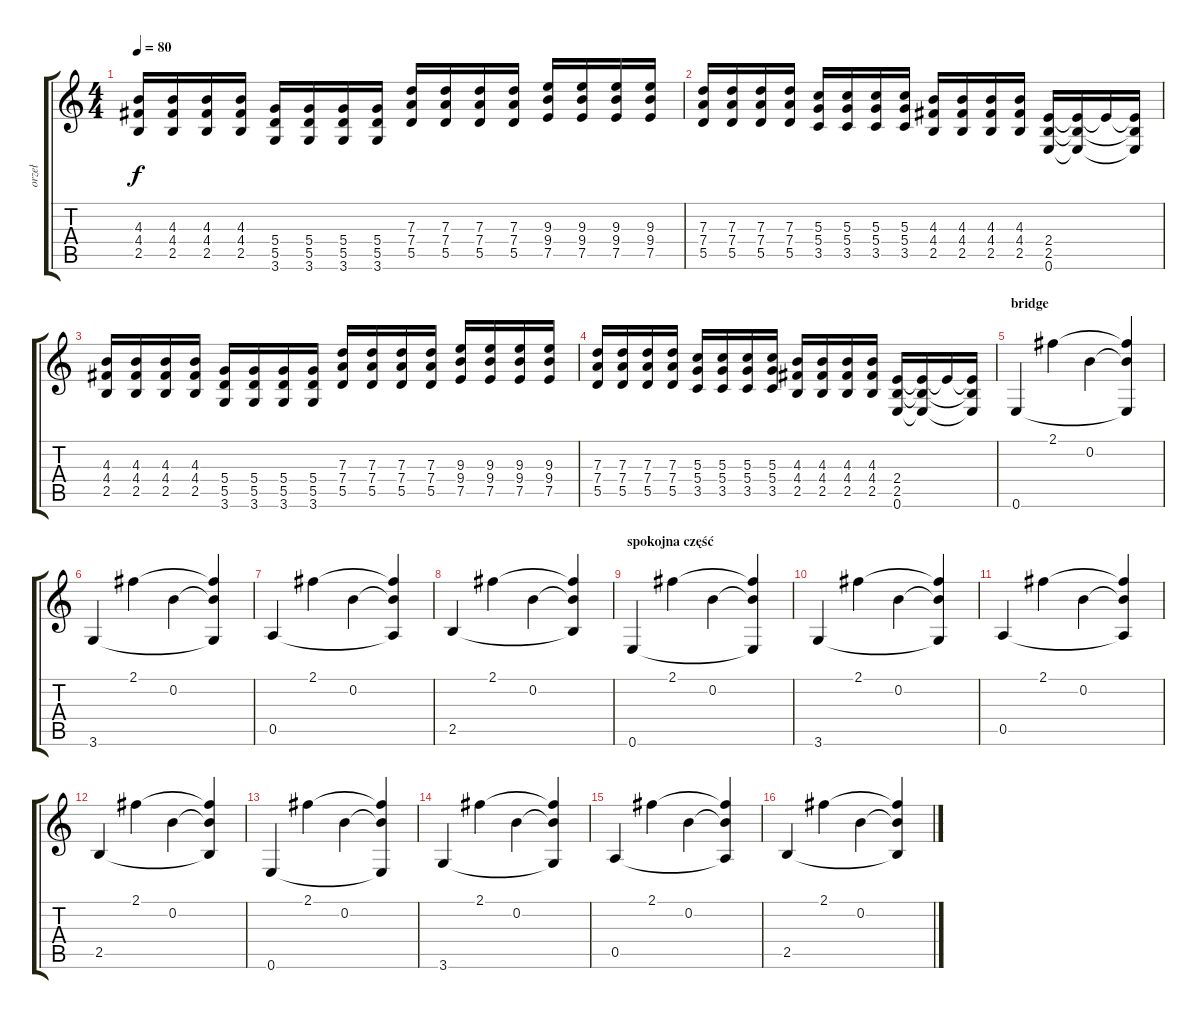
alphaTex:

\track ("orzeł" "orzeł") {instrument overdrivenguitar}
\staff {score tabs}
\tuning (E4 B3 G3 D3 A2 E2) {hide}
\ts (4 4)
\tempo 80
\clef g2
\ks c
(4.3 4.4 2.5).16{dy f} (4.3 4.4 2.5).16 (4.3 4.4 2.5).16 (4.3 4.4 2.5).16 (5.4 5.5 3.6).16 (5.4 5.5 3.6).16 (5.4 5.5 3.6).16 (5.4 5.5 3.6).16 (7.3 7.4 5.5).16 (7.3 7.4 5.5).16 (7.3 7.4 5.5).16 (7.3 7.4 5.5).16 (9.3 9.4 7.5).16 (9.3 9.4 7.5).16 (9.3 9.4 7.5).16 (9.3 9.4 7.5).16 |
(7.3 7.4 5.5).16 (7.3 7.4 5.5).16 (7.3 7.4 5.5).16 (7.3 7.4 5.5).16 (5.3 5.4 3.5).16 (5.3 5.4 3.5).16 (5.3 5.4 3.5).16 (5.3 5.4 3.5).16 (4.3 4.4 2.5).16 (4.3 4.4 2.5).16 (4.3 4.4 2.5).16 (4.3 4.4 2.5).16 (2.4 2.5 0.6).16 (2.4{t} 2.5{t} 0.6{t}).16 2.4{t}.16 (2.4{t} 2.5{t} 0.6{t}).16 |
(4.3 4.4 2.5).16 (4.3 4.4 2.5).16 (4.3 4.4 2.5).16 (4.3 4.4 2.5).16 (5.4 5.5 3.6).16 (5.4 5.5 3.6).16 (5.4 5.5 3.6).16 (5.4 5.5 3.6).16 (7.3 7.4 5.5).16 (7.3 7.4 5.5).16 (7.3 7.4 5.5).16 (7.3 7.4 5.5).16 (9.3 9.4 7.5).16 (9.3 9.4 7.5).16 (9.3 9.4 7.5).16 (9.3 9.4 7.5).16 |
(7.3 7.4 5.5).16 (7.3 7.4 5.5).16 (7.3 7.4 5.5).16 (7.3 7.4 5.5).16 (5.3 5.4 3.5).16 (5.3 5.4 3.5).16 (5.3 5.4 3.5).16 (5.3 5.4 3.5).16 (4.3 4.4 2.5).16 (4.3 4.4 2.5).16 (4.3 4.4 2.5).16 (4.3 4.4 2.5).16 (2.4 2.5 0.6).16 (2.4{t} 2.5{t} 0.6{t}).16 2.4{t}.16 (2.4{t} 2.5{t} 0.6{t}).16 |
\section ("" "bridge")
0.6.4 2.1.4 0.2.4 (2.1{t} 0.2{t} 0.6{t}).4 |
3.6.4 2.1.4 0.2.4 (2.1{t} 0.2{t} 3.6{t}).4 |
0.5.4 2.1.4 0.2.4 (2.1{t} 0.2{t} 0.5{t}).4 |
2.5.4 2.1.4 0.2.4 (2.1{t} 0.2{t} 2.5{t}).4 |
\section ("" "spokojna część")
0.6.4 2.1.4 0.2.4 (2.1{t} 0.2{t} 0.6{t}).4 |
3.6.4 2.1.4 0.2.4 (2.1{t} 0.2{t} 3.6{t}).4 |
0.5.4 2.1.4 0.2.4 (2.1{t} 0.2{t} 0.5{t}).4 |
2.5.4 2.1.4 0.2.4 (2.1{t} 0.2{t} 2.5{t}).4 |
0.6.4 2.1.4 0.2.4 (2.1{t} 0.2{t} 0.6{t}).4 |
3.6.4 2.1.4 0.2.4 (2.1{t} 0.2{t} 3.6{t}).4 |
0.5.4 2.1.4 0.2.4 (2.1{t} 0.2{t} 0.5{t}).4 |
2.5.4 2.1.4 0.2.4 (2.1{t} 0.2{t} 2.5{t}).4
